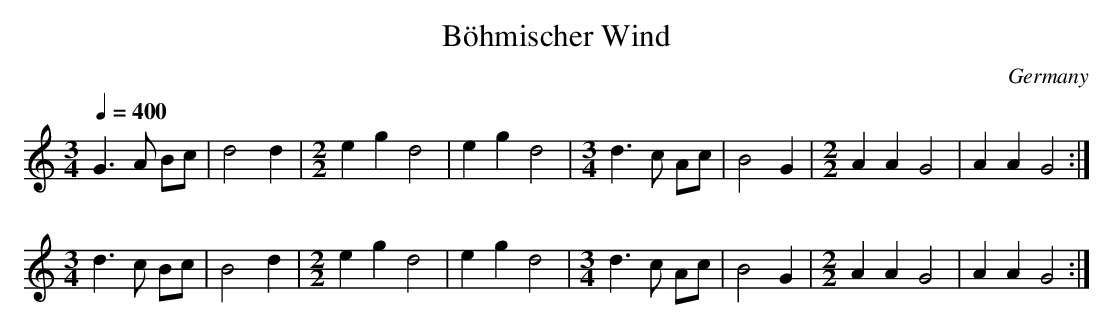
X:1
T:Böhmischer Wind
M:3/4
O:Germany
Q:1/4=400
K:G mixolydian
M:3/4
G3A Bc|d4d2|\
M:2/2
e2g2 d4| e2g2 d4|\
M:3/4
d3c Ac|B4 G2|\
M:2/2
A2A2 G4|A2A2 G4:|
M:3/4
d3c Bc|B4d2|\
M:2/2
e2g2 d4|e2g2 d4|\
M:3/4
d3c Ac|B4 G2|\
M:2/2
A2A2 G4|A2A2 G4:|
